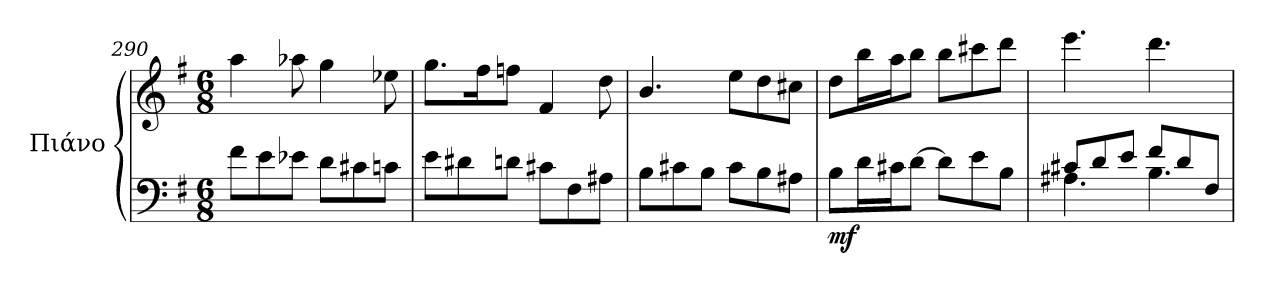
**kern	**kern	**dynam
*part1	*part1	*part1
*staff2	*staff1	*staff1/2
*I"Πιάνο	*	*
!!LO:LB:g=z
*clefF4	*clefG2	*
*k[f#]	*k[f#]	*
*M6/8	*M6/8	*
=290	=290	=290
8f#\L	4aa\	.
8e\	.	.
8e-X\J	8aa-X\	.
8d\L	4gg\	.
8c#X\	.	.
8cn\J	8ee-X\	.
=291	=291	=291
8e\L	8.gg\L	.
8d#X\	.	.
.	16ff#\K	.
8dn\J	8ffn\J	.
8c#X\L	4f#/	.
8F#\	.	.
8A#X\J	8dd\	.
=292	=292	=292
8B\L	4.b/	.
8c#X\	.	.
8B\J	.	.
8c#\L	8ee\L	.
8B\	8dd\	.
8A#X\J	8cc#X\J	.
=293	=293	=293
!	!	!LO:DY:b=2
8B\L	8dd\L	mf
16d\L	16bb\L	.
16c#X\J	16aa\J	.
[8d\J	8bb\J	.
8d\L]	8bb\L	.
8e\	8ccc#X\	.
8B\J	8ddd\J	.
!!LO:LB:g=z
=294	=294	=294
*^	*	*
8c#X/L	4.A#X\	4.eee\	.
8d/	.	.	.
8e/J	.	.	.
8f#/L	4.B\	4.ddd\	.
8d/	.	.	.
8F#/J	.	.	.
*v	*v	*	*
=	=	=
*-	*-	*-
